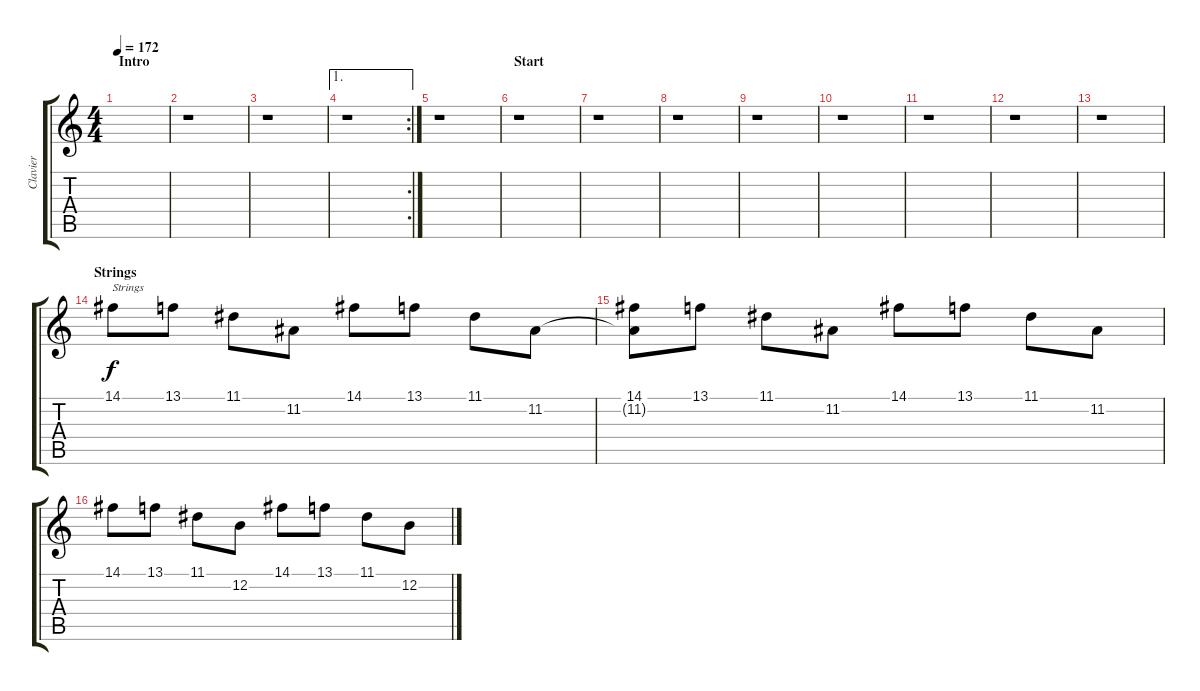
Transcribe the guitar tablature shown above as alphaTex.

\track ("Clavier" "Clavier") {instrument stringensemble1}
\staff {score tabs}
\tuning (E4 B3 G3 D3 A2 E2) {hide}
\ts (4 4)
\section ("" "Intro")
\tempo 172
\clef g2
\ks c
|
r.1 |
r.1 |
\ae 1
\rc 2
r.1 |
r.1 |
\section ("" "Start")
r.1 |
r.1 |
r.1 |
r.1 |
r.1 |
r.1 |
r.1 |
r.1 |
\section ("" "Strings")
14.1.8{txt "Strings"} 13.1.8 11.1.8 11.2.8 14.1.8 13.1.8 11.1.8 11.2.8 |
(14.1 11.2{t}).8 13.1.8 11.1.8 11.2.8 14.1.8 13.1.8 11.1.8 11.2.8 |
14.1.8 13.1.8 11.1.8 12.2.8 14.1.8 13.1.8 11.1.8 12.2.8
